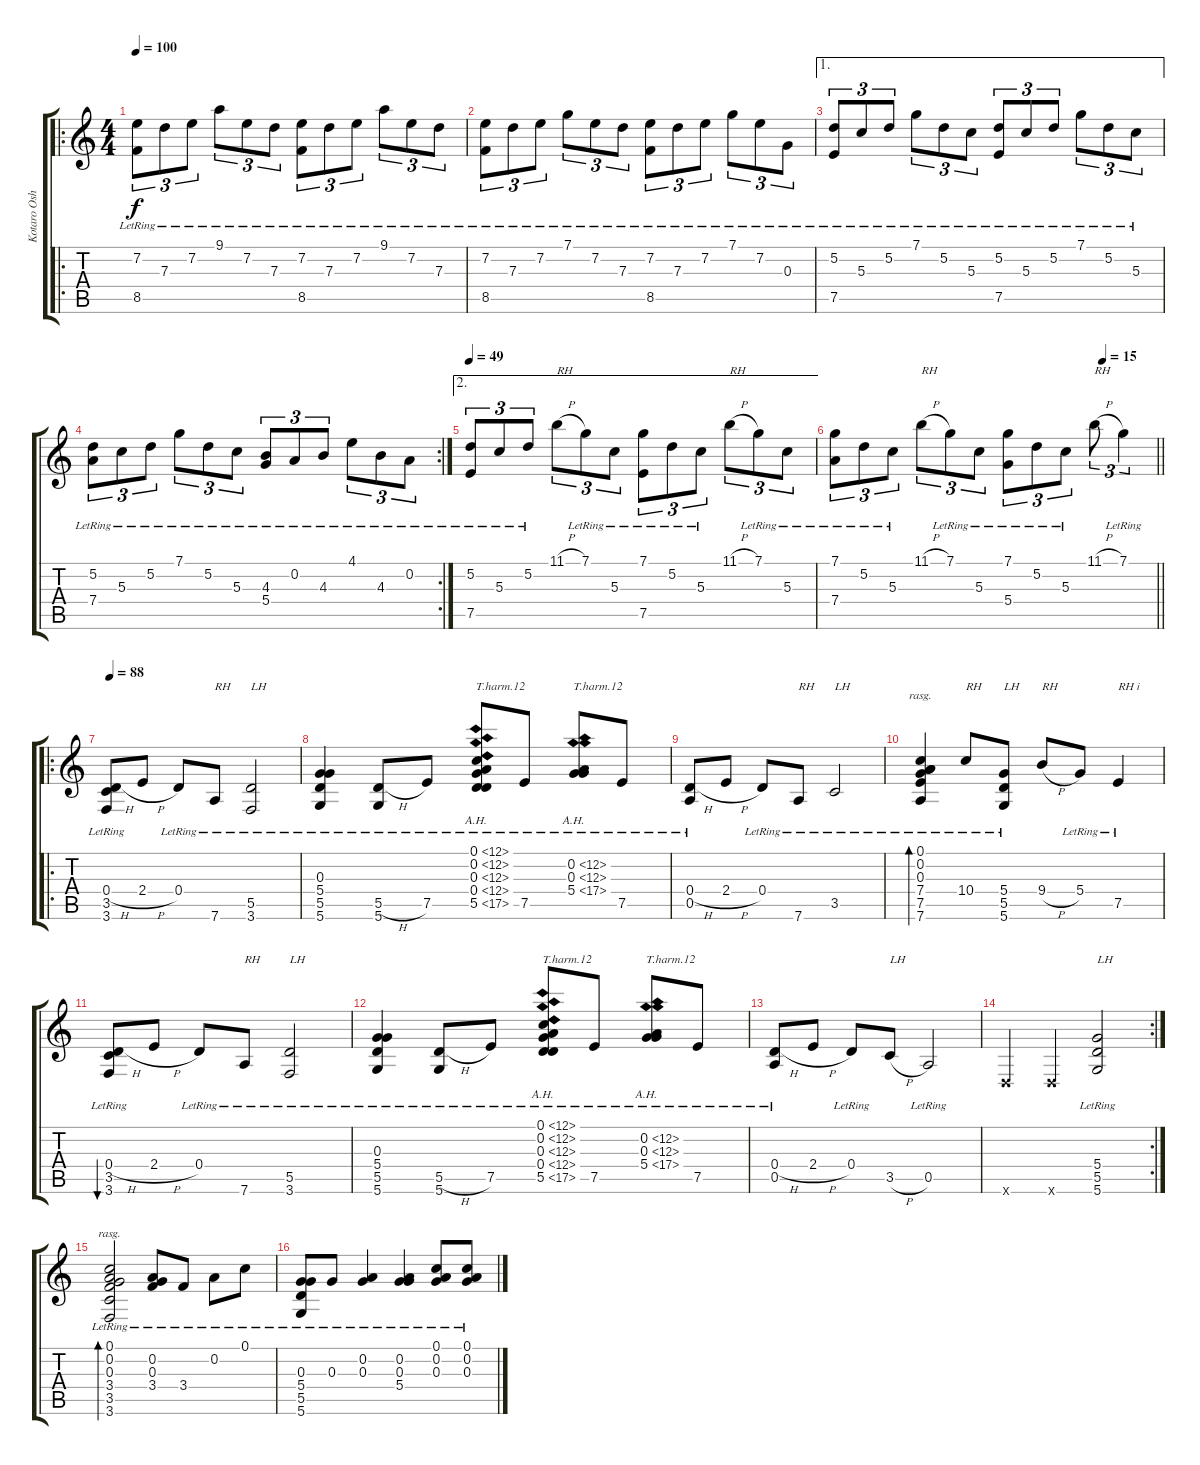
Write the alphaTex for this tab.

\track ("Kotaro Oshio" "Kotaro Osh") {instrument acousticguitarsteel}
\staff {score tabs}
\tuning (C4 A3 G3 D3 A2 D2) {hide}
\ro
\ts (4 4)
\tempo 100
\tempo 65
\tempo 100
\clef g2
\ks c
(7.2{lr} 8.5{lr}).8{tu (3 2) dy f instrument acousticguitarsteel} 7.3{lr}.8{tu (3 2)} 7.2{lr}.8{tu (3 2)} 9.1{lr}.8{tu (3 2)} 7.2{lr}.8{tu (3 2)} 7.3{lr}.8{tu (3 2)} (7.2{lr} 8.5{lr}).8{tu (3 2)} 7.3{lr}.8{tu (3 2)} 7.2{lr}.8{tu (3 2)} 9.1{lr}.8{tu (3 2)} 7.2{lr}.8{tu (3 2)} 7.3{lr}.8{tu (3 2)} |
(7.2{lr} 8.5{lr}).8{tu (3 2)} 7.3{lr}.8{tu (3 2)} 7.2{lr}.8{tu (3 2)} 7.1{lr}.8{tu (3 2)} 7.2{lr}.8{tu (3 2)} 7.3{lr}.8{tu (3 2)} (7.2{lr} 8.5{lr}).8{tu (3 2)} 7.3{lr}.8{tu (3 2)} 7.2{lr}.8{tu (3 2)} 7.1{lr}.8{tu (3 2)} 7.2{lr}.8{tu (3 2)} 0.3{lr}.8{tu (3 2)} |
\ae 1
(5.2{lr} 7.5{lr}).8{tu (3 2)} 5.3{lr}.8{tu (3 2)} 5.2{lr}.8{tu (3 2)} 7.1{lr}.8{tu (3 2)} 5.2{lr}.8{tu (3 2)} 5.3{lr}.8{tu (3 2)} (5.2{lr} 7.5{lr}).8{tu (3 2)} 5.3{lr}.8{tu (3 2)} 5.2{lr}.8{tu (3 2)} 7.1{lr}.8{tu (3 2)} 5.2{lr}.8{tu (3 2)} 5.3{lr}.8{tu (3 2)} |
\rc 2
(5.2{lr} 7.4{lr}).8{tu (3 2)} 5.3{lr}.8{tu (3 2)} 5.2{lr}.8{tu (3 2)} 7.1{lr}.8{tu (3 2)} 5.2{lr}.8{tu (3 2)} 5.3{lr}.8{tu (3 2)} (4.3{lr} 5.4{lr}).8{tu (3 2)} 0.2{lr}.8{tu (3 2)} 4.3{lr}.8{tu (3 2)} 4.1{lr}.8{tu (3 2)} 4.3{lr}.8{tu (3 2)} 0.2{lr}.8{tu (3 2)} |
\ae 2
\tempo 49
(5.2{lr} 7.5{lr}).8{tu (3 2)} 5.3{lr}.8{tu (3 2)} 5.2{lr}.8{tu (3 2)} 11.1{h}.8{tu (3 2) txt "RH"} 7.1{lr}.8{tu (3 2)} 5.3{lr}.8{tu (3 2)} (7.1{lr} 7.5{lr}).8{tu (3 2)} 5.2{lr}.8{tu (3 2)} 5.3{lr}.8{tu (3 2)} 11.1{h}.8{tu (3 2) txt "RH"} 7.1{lr}.8{tu (3 2)} 5.3{lr}.8{tu (3 2)} |
\tempo (15 0.8333333333333334)
\barLineRight lightlight
(7.1{lr} 7.4{lr}).8{tu (3 2)} 5.2{lr}.8{tu (3 2)} 5.3{lr}.8{tu (3 2)} 11.1{h}.8{tu (3 2) txt "RH"} 7.1{lr}.8{tu (3 2)} 5.3{lr}.8{tu (3 2)} (7.1{lr} 5.4{lr}).8{tu (3 2)} 5.2{lr}.8{tu (3 2)} 5.3{lr}.8{tu (3 2)} 11.1{h}.8{tu (3 2) txt "RH"} 7.1{lr}.4{tu (3 2)} |
\ro
\tempo 88
(0.4{h} 3.5{lr} 3.6{lr}).8 2.4{h}.8 0.4{lr}.8 7.6{lr}.8{txt "RH"} (5.5{lr} 3.6{lr}).2{txt "LH"} |
(0.3{lr} 5.4{lr} 5.5{lr} 5.6{lr}).4 (5.5{h} 5.6{lr}).8 7.5{lr}.8 (0.1{ah 12 lr} 0.2{ah 12 lr} 0.3{ah 12 lr} 0.4{ah 12 lr} 5.5{ah 12 lr}).8{txt "T.harm.12"} 7.5{lr}.8 (0.2{ah 12 lr} 0.3{ah 12 lr} 5.4{ah 12 lr}).8{txt "T.harm.12"} 7.5{lr}.8 |
(0.4{h} 0.5{lr}).8 2.4{h}.8 0.4{lr}.8 7.6{lr}.8{txt "RH"} 3.5{lr}.2{txt "LH"} |
(0.1{lr} 0.2{lr} 0.3{lr} 7.4{lr} 7.5{lr} 7.6{lr}).4{bd 120 rasg ii} 10.4{lr}.8{txt "RH"} (5.4{lr} 5.5{lr} 5.6{lr}).8{txt "LH"} 9.4{h}.8{txt "RH"} 5.4{lr}.8 7.5{lr}.4{txt "RH i"} |
(0.4{h} 3.5{lr} 3.6{lr}).8{bu 120} 2.4{h}.8 0.4{lr}.8 7.6{lr}.8{txt "RH"} (5.5{lr} 3.6{lr}).2{txt "LH"} |
(0.3{lr} 5.4{lr} 5.5{lr} 5.6{lr}).4 (5.5{h} 5.6{lr}).8 7.5{lr}.8 (0.1{ah 12 lr} 0.2{ah 12 lr} 0.3{ah 12 lr} 0.4{ah 12 lr} 5.5{ah 12 lr}).8{txt "T.harm.12"} 7.5{lr}.8 (0.2{ah 12 lr} 0.3{ah 12 lr} 5.4{ah 12 lr}).8{txt "T.harm.12"} 7.5{lr}.8 |
(0.4{h} 0.5{lr}).8 2.4{h}.8 0.4{lr}.8 3.5{h}.8{txt "LH"} 0.5{lr}.2 |
\rc 2
0.6{x}.4 0.6{x}.4 (5.4{lr} 5.5{lr} 5.6{lr}).2{txt "LH"} |
(0.1{lr} 0.2{lr} 0.3{lr} 3.4{lr} 3.5{lr} 3.6{lr}).2{bd 240 rasg ii} (0.2{lr} 0.3{lr} 3.4{lr}).8 3.4{lr}.8 0.2{lr}.8 0.1{lr}.8 |
(0.3{lr} 5.4{lr} 5.5{lr} 5.6{lr}).8 0.3{lr}.8 (0.2{lr} 0.3{lr}).4 (0.2{lr} 0.3{lr} 5.4{lr}).4 (0.1{lr} 0.2{lr} 0.3{lr}).8 (0.1{lr} 0.2{lr} 0.3{lr}).8
